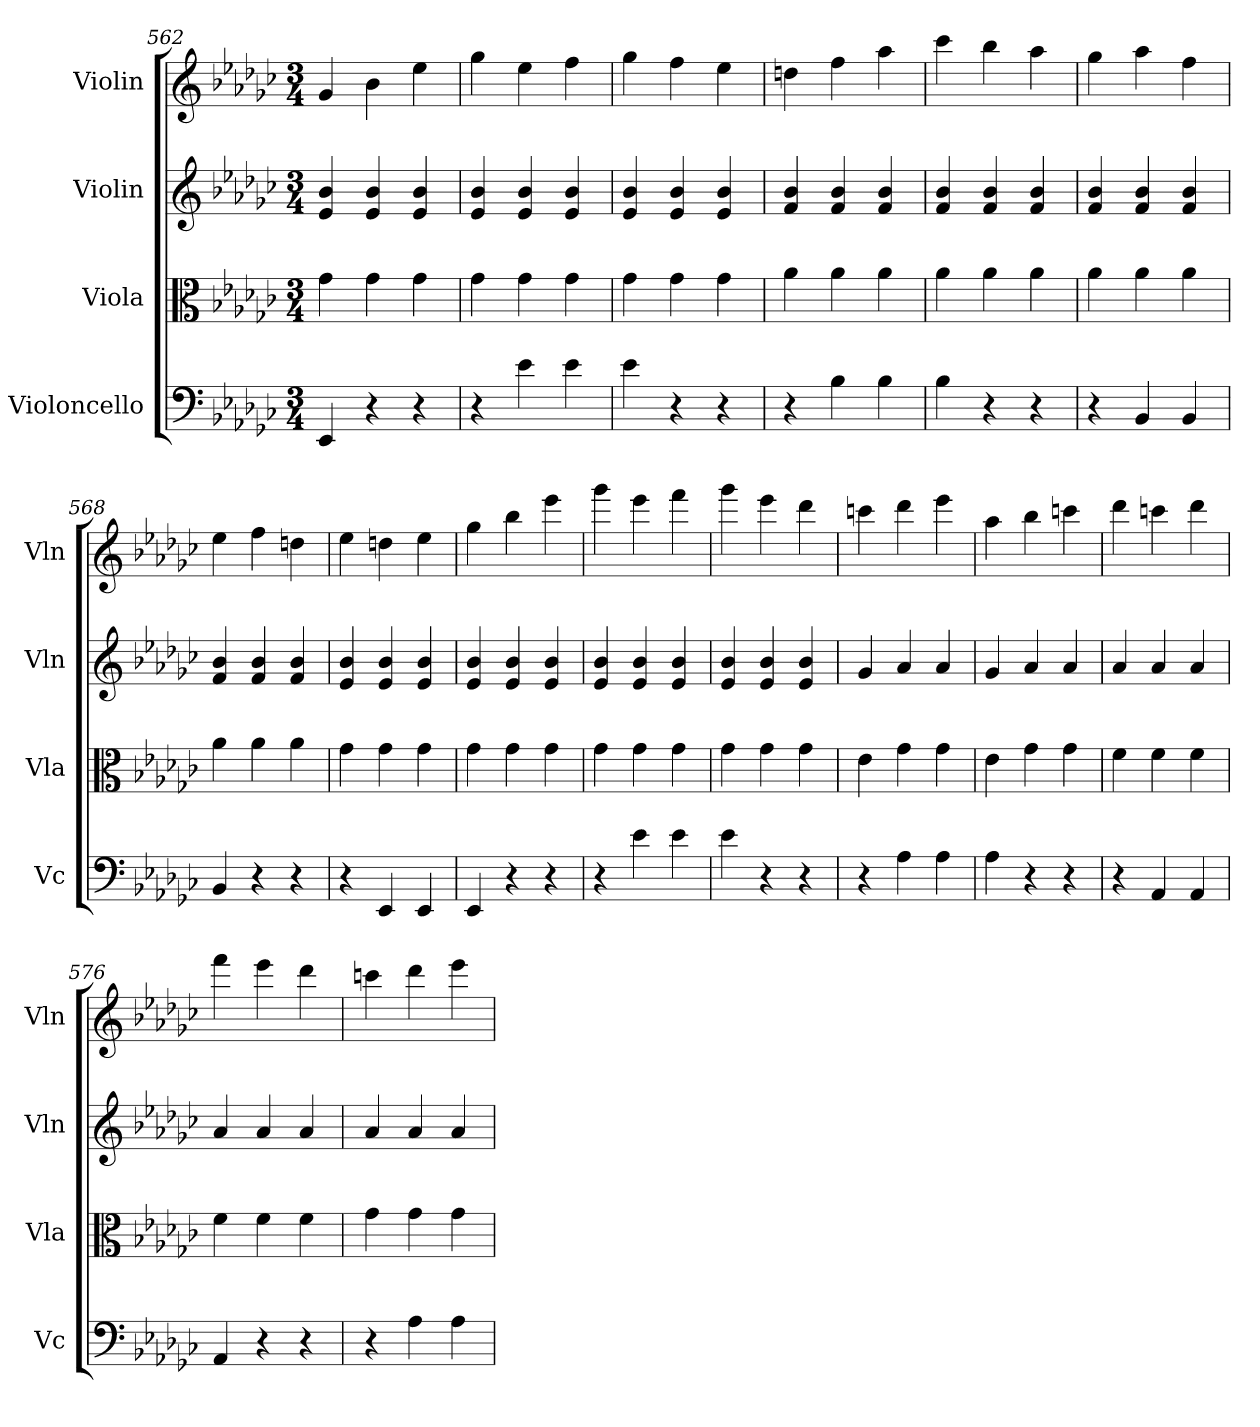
**kern	**kern	**kern	**kern
*part4	*part3	*part2	*part1
*staff4	*staff3	*staff2	*staff1
*I"Violoncello	*I"Viola	*I"Violin	*I"Violin
*I'Vc	*I'Vla	*I'Vln	*I'Vln
*clefF4	*clefC3	*clefG2	*clefG2
*k[b-e-a-d-g-c-]	*k[b-e-a-d-g-c-]	*k[b-e-a-d-g-c-]	*k[b-e-a-d-g-c-]
*M3/4	*M3/4	*M3/4	*M3/4
=562	=562	=562	=562
4EE-	4g-	4e- 4b-	4g-
4r	4g-	4e- 4b-	4b-
4r	4g-	4e- 4b-	4ee-
=563	=563	=563	=563
4r	4g-	4e- 4b-	4gg-
4e-	4g-	4e- 4b-	4ee-
4e-	4g-	4e- 4b-	4ff
=564	=564	=564	=564
4e-	4g-	4e- 4b-	4gg-
4r	4g-	4e- 4b-	4ff
4r	4g-	4e- 4b-	4ee-
=565	=565	=565	=565
4r	4a-	4f 4b-	4ddn
4B-	4a-	4f 4b-	4ff
4B-	4a-	4f 4b-	4aa-
=566	=566	=566	=566
4B-	4a-	4f 4b-	4ccc-
4r	4a-	4f 4b-	4bb-
4r	4a-	4f 4b-	4aa-
=567	=567	=567	=567
4r	4a-	4f 4b-	4gg-
4BB-	4a-	4f 4b-	4aa-
4BB-	4a-	4f 4b-	4ff
=568	=568	=568	=568
4BB-	4a-	4f 4b-	4ee-
4r	4a-	4f 4b-	4ff
4r	4a-	4f 4b-	4ddn
=569	=569	=569	=569
4r	4g-	4e- 4b-	4ee-
4EE-	4g-	4e- 4b-	4ddn
4EE-	4g-	4e- 4b-	4ee-
=570	=570	=570	=570
4EE-	4g-	4e- 4b-	4gg-
4r	4g-	4e- 4b-	4bb-
4r	4g-	4e- 4b-	4eee-
=571	=571	=571	=571
4r	4g-	4e- 4b-	4ggg-
4e-	4g-	4e- 4b-	4eee-
4e-	4g-	4e- 4b-	4fff
=572	=572	=572	=572
4e-	4g-	4e- 4b-	4ggg-
4r	4g-	4e- 4b-	4eee-
4r	4g-	4e- 4b-	4ddd-
=573	=573	=573	=573
4r	4e-	4g-	4cccn
4A-	4g-	4a-	4ddd-
4A-	4g-	4a-	4eee-
=574	=574	=574	=574
4A-	4e-	4g-	4aa-
4r	4g-	4a-	4bb-
4r	4g-	4a-	4cccn
=575	=575	=575	=575
4r	4f	4a-	4ddd-
4AA-	4f	4a-	4cccn
4AA-	4f	4a-	4ddd-
=576	=576	=576	=576
4AA-	4f	4a-	4fff
4r	4f	4a-	4eee-
4r	4f	4a-	4ddd-
=577	=577	=577	=577
4r	4g-	4a-	4cccn
4A-	4g-	4a-	4ddd-
4A-	4g-	4a-	4eee-
=	=	=	=
*-	*-	*-	*-
